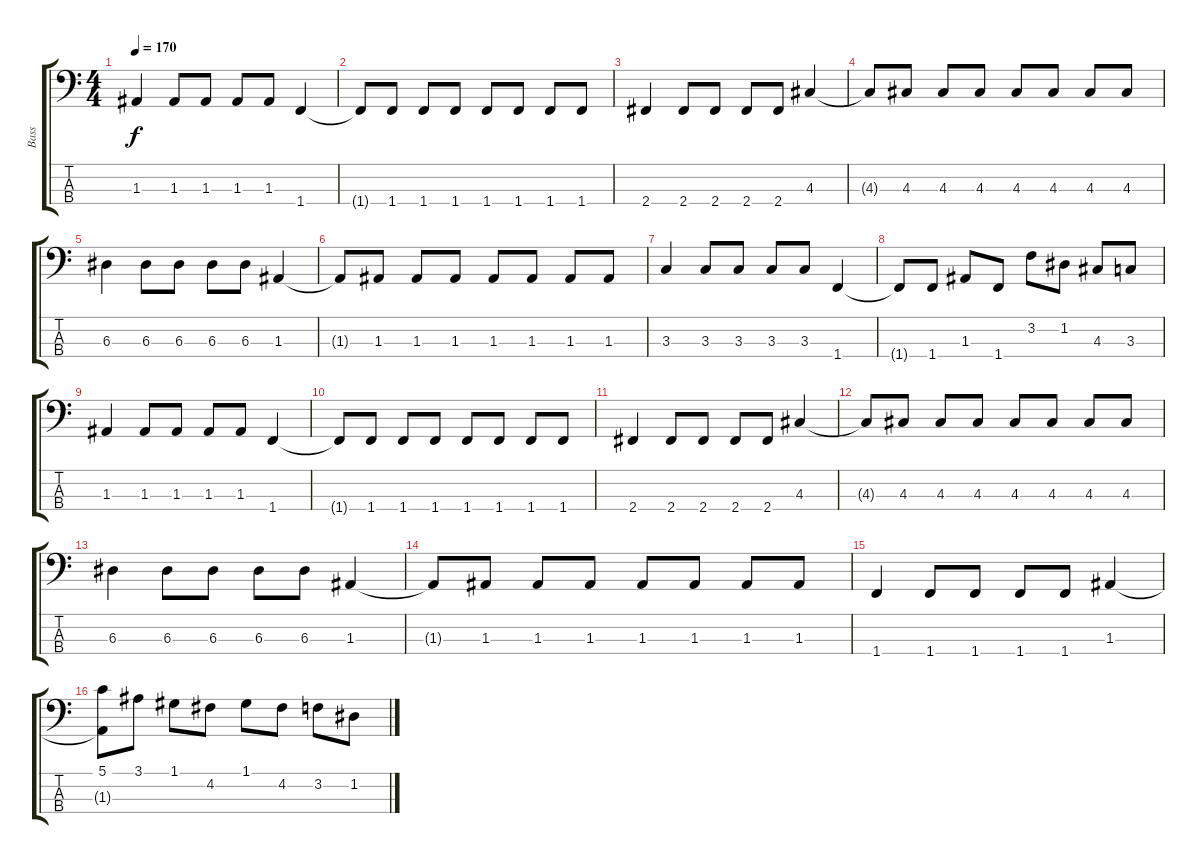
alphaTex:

\track ("Bass" "Bass") {instrument electricbassfinger}
\staff {score tabs}
\tuning (G2 D2 A1 E1) {hide}
\ts (4 4)
\tempo 170
\clef f4
\ks c
1.3.4{dy f} 1.3.8 1.3.8 1.3.8 1.3.8 1.4.4 |
1.4{t}.8 1.4.8 1.4.8 1.4.8 1.4.8 1.4.8 1.4.8 1.4.8 |
2.4.4 2.4.8 2.4.8 2.4.8 2.4.8 4.3.4 |
4.3{t}.8 4.3.8 4.3.8 4.3.8 4.3.8 4.3.8 4.3.8 4.3.8 |
6.3.4 6.3.8 6.3.8 6.3.8 6.3.8 1.3.4 |
1.3{t}.8 1.3.8 1.3.8 1.3.8 1.3.8 1.3.8 1.3.8 1.3.8 |
3.3.4 3.3.8 3.3.8 3.3.8 3.3.8 1.4.4 |
1.4{t}.8 1.4.8 1.3.8 1.4.8 3.2.8 1.2.8 4.3.8 3.3.8 |
1.3.4 1.3.8 1.3.8 1.3.8 1.3.8 1.4.4 |
1.4{t}.8 1.4.8 1.4.8 1.4.8 1.4.8 1.4.8 1.4.8 1.4.8 |
2.4.4 2.4.8 2.4.8 2.4.8 2.4.8 4.3.4 |
4.3{t}.8 4.3.8 4.3.8 4.3.8 4.3.8 4.3.8 4.3.8 4.3.8 |
6.3.4 6.3.8 6.3.8 6.3.8 6.3.8 1.3.4 |
1.3{t}.8 1.3.8 1.3.8 1.3.8 1.3.8 1.3.8 1.3.8 1.3.8 |
1.4.4 1.4.8 1.4.8 1.4.8 1.4.8 1.3.4 |
(5.1 1.3{t}).8 3.1.8 1.1.8 4.2.8 1.1.8 4.2.8 3.2.8 1.2.8
